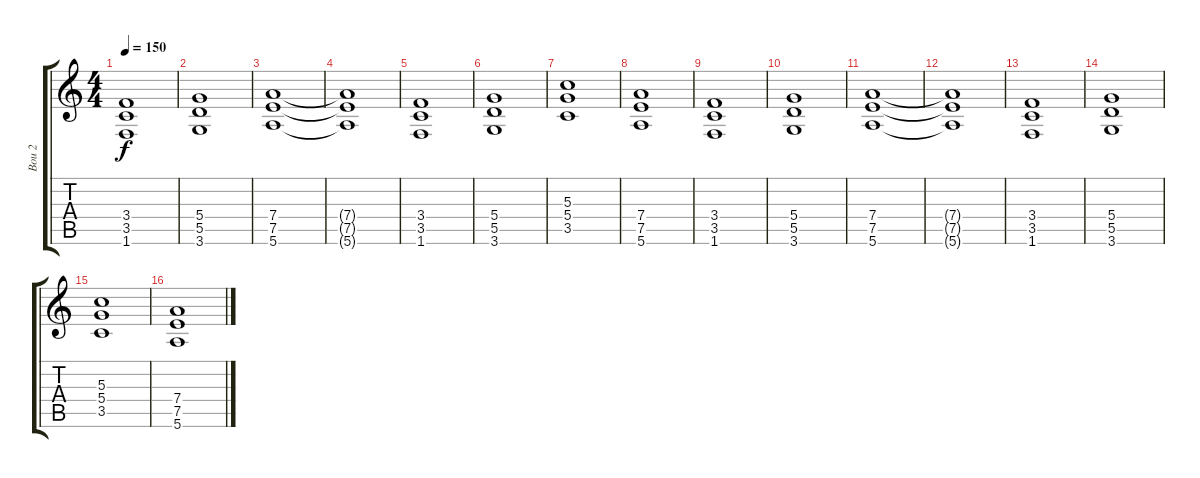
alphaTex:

\track ("Bou 2" "Bou 2") {instrument distortionguitar}
\staff {score tabs}
\tuning (E4 B3 G3 D3 A2 E2) {hide}
\ts (4 4)
\tempo 150
\clef g2
\ks c
(3.4 3.5 1.6).1{dy f} |
(5.4 5.5 3.6).1 |
(7.4 7.5 5.6).1 |
(7.4{t} 7.5{t} 5.6{t}).1 |
(3.4 3.5 1.6).1 |
(5.4 5.5 3.6).1 |
(5.3 5.4 3.5).1 |
(7.4 7.5 5.6).1 |
(3.4 3.5 1.6).1 |
(5.4 5.5 3.6).1 |
(7.4 7.5 5.6).1 |
(7.4{t} 7.5{t} 5.6{t}).1 |
(3.4 3.5 1.6).1 |
(5.4 5.5 3.6).1 |
(5.3 5.4 3.5).1 |
(7.4 7.5 5.6).1
